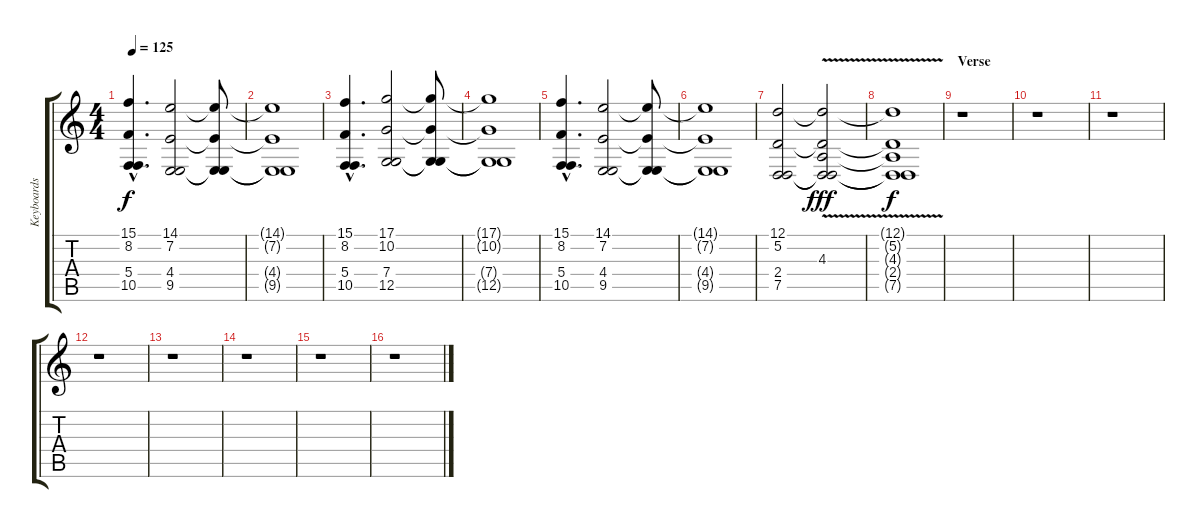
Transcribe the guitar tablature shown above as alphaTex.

\track ("Keyboards" "Keyboards") {instrument acousticgrandpiano}
\staff {score tabs}
\tuning (D4 A3 F3 C3 G2 D2) {hide}
\ts (4 4)
\tempo 125
\clef g2
\ks c
(15.1{hac} 8.2{hac} 5.4{hac} 10.5{hac}).4{d dy f} (14.1 7.2 4.4 9.5).2 (14.1{t} 7.2{t} 4.4{t} 9.5{t}).8 |
(14.1{t} 7.2{t} 4.4{t} 9.5{t}).1 |
(15.1{hac} 8.2{hac} 5.4{hac} 10.5{hac}).4{d} (17.1 10.2 7.4 12.5).2 (17.1{t} 10.2{t} 7.4{t} 12.5{t}).8 |
(17.1{t} 10.2{t} 7.4{t} 12.5{t}).1 |
(15.1{hac} 8.2{hac} 5.4{hac} 10.5{hac}).4{d} (14.1 7.2 4.4 9.5).2 (14.1{t} 7.2{t} 4.4{t} 9.5{t}).8 |
(14.1{t} 7.2{t} 4.4{t} 9.5{t}).1 |
(12.1 5.2 2.4 7.5).2 (12.1{t} 5.2{t} 4.3{v} 2.4{t} 7.5{t}).2{dy fff} |
(12.1{t} 5.2{t} 4.3{t} 2.4{t} 7.5{t}).1{dy f} |
\section ("" "Verse")
r.1 |
r.1 |
r.1 |
r.1 |
r.1 |
r.1 |
r.1 |
r.1
